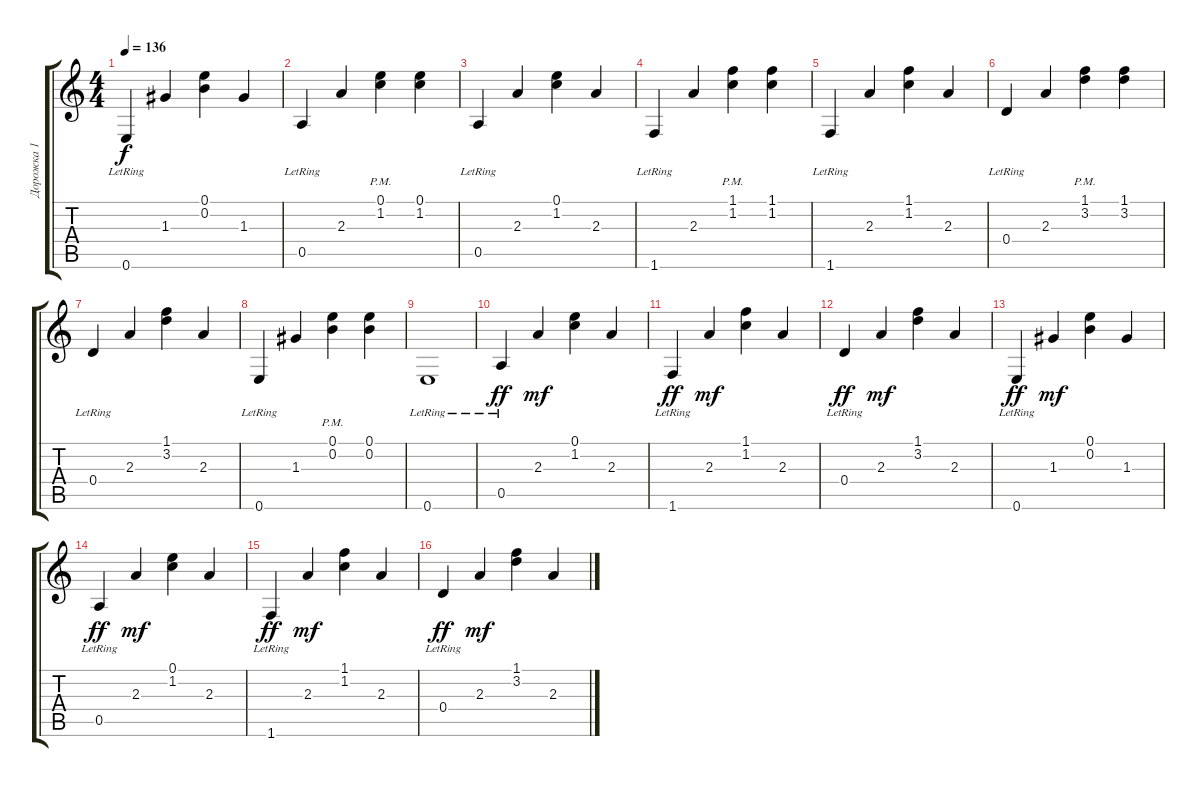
\track ("Дорожка 1" "Дорожка 1") {instrument acousticguitarnylon}
\staff {score tabs}
\tuning (E4 B3 G3 D3 A2 E2) {hide}
\ts (4 4)
\tempo 136
\clef g2
\ks c
0.6{lr}.4{dy f} 1.3.4 (0.1 0.2).4 1.3.4 |
0.5{lr}.4 2.3.4 (0.1{pm} 1.2{pm}).4 (0.1 1.2).4 |
0.5{lr}.4 2.3.4 (0.1 1.2).4 2.3.4 |
1.6{lr}.4 2.3.4 (1.1{pm} 1.2{pm}).4 (1.1 1.2).4 |
1.6{lr}.4 2.3.4 (1.1 1.2).4 2.3.4 |
0.4{lr}.4 2.3.4 (1.1{pm} 3.2{pm}).4 (1.1 3.2).4 |
0.4{lr}.4 2.3.4 (1.1 3.2).4 2.3.4 |
0.6{lr}.4 1.3.4 (0.1{pm} 0.2{pm}).4 (0.1 0.2).4 |
0.6{lr}.1 |
0.5{lr}.4{dy ff volume 10 balance 0 instrument acousticguitarnylon} 2.3.4{dy mf} (0.1 1.2).4 2.3.4 |
1.6{lr}.4{dy ff} 2.3.4{dy mf} (1.1 1.2).4 2.3.4 |
0.4{lr}.4{dy ff} 2.3.4{dy mf} (1.1 3.2).4 2.3.4 |
0.6{lr}.4{dy ff} 1.3.4{dy mf} (0.1 0.2).4 1.3.4 |
0.5{lr}.4{dy ff} 2.3.4{dy mf} (0.1 1.2).4 2.3.4 |
1.6{lr}.4{dy ff} 2.3.4{dy mf} (1.1 1.2).4 2.3.4 |
0.4{lr}.4{dy ff} 2.3.4{dy mf} (1.1 3.2).4 2.3.4
